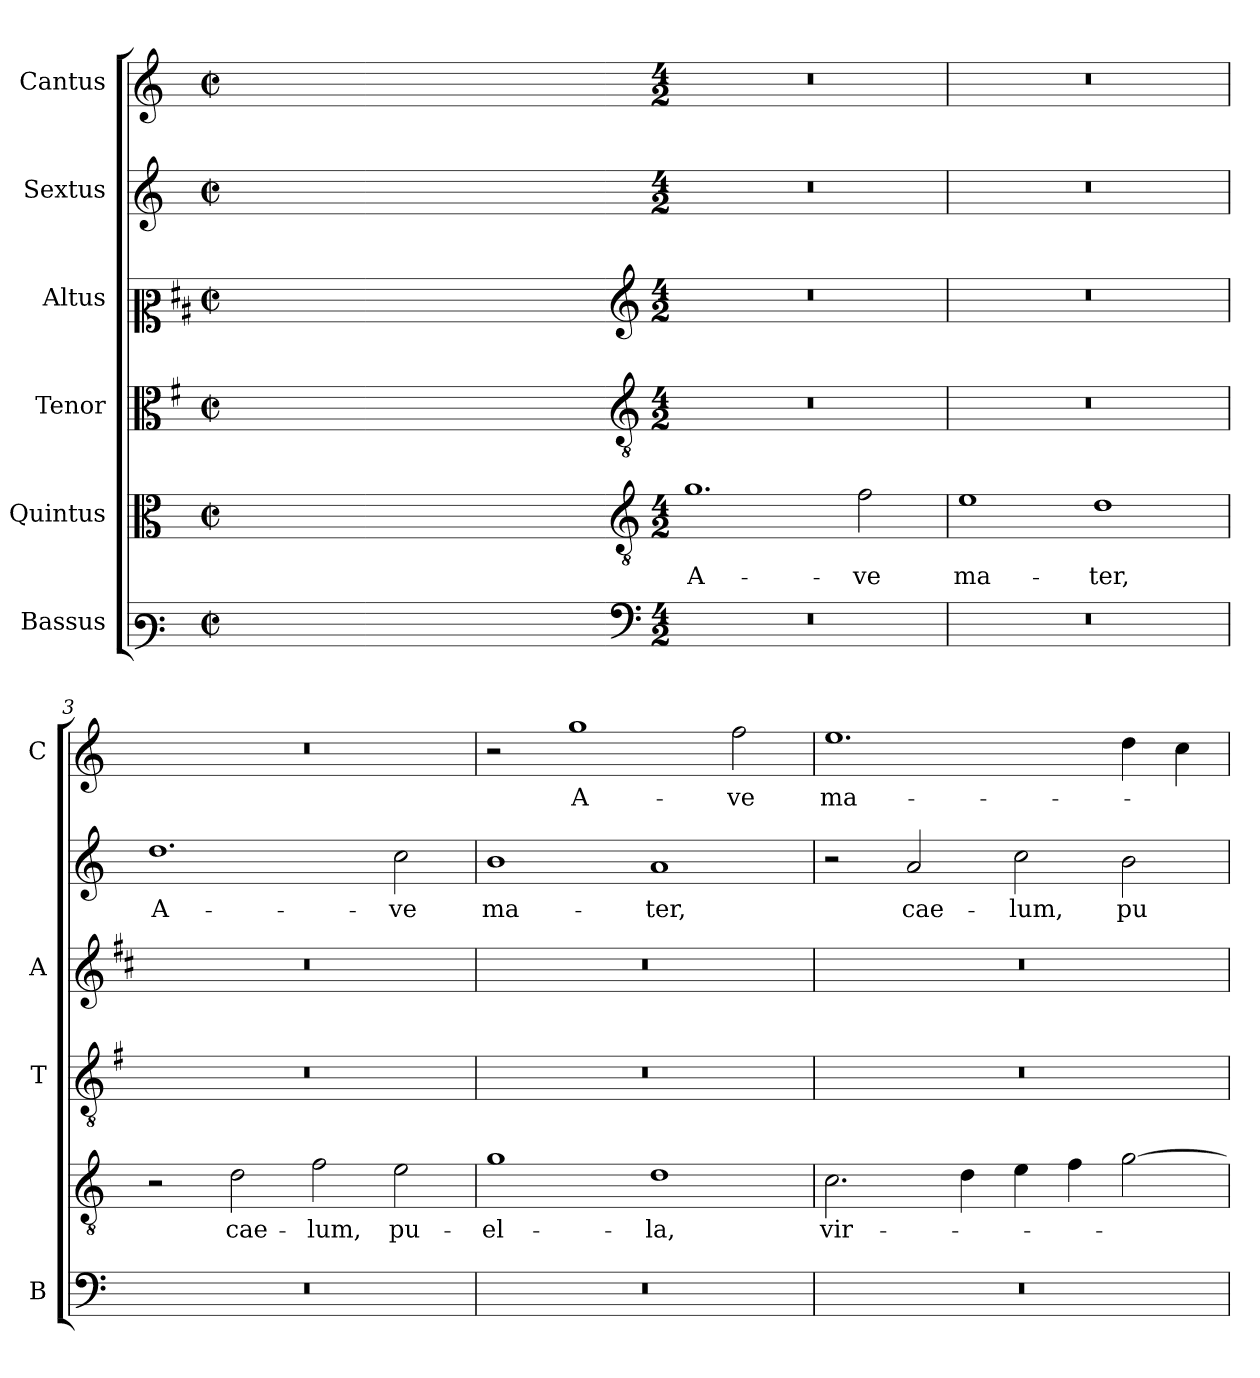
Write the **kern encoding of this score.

**kern	**kern	**text	**kern	**kern	**kern	**text	**kern	**text
*part6	*part5	*part5	*part4	*part3	*part2	*part2	*part1	*part1
*staff6	*staff5	*staff5	*staff4	*staff3	*staff2	*staff2	*staff1	*staff1
*I"Bassus	*I"Quintus	*	*I"Tenor	*I"Altus	*I"Sextus	*	*I"Cantus	*
*I'B	*	*	*I'T	*I'A	*	*	*I'C	*
*clefF3	*clefC3	*	*clefC3	*clefC2	*clefG2	*	*clefG2	*
*	*	*	*ITrd4c7	*ITrd1c2	*	*	*	*
*k[]	*k[]	*	*k[]	*k[]	*k[]	*	*k[]	*
*C:	*C:	*	*C:	*C:	*C:	*	*C:	*
*M2/2	*M2/2	*	*M2/2	*M2/2	*M2/2	*	*M2/2	*
*met(c|)	*met(c|)	*	*met(c|)	*met(c|)	*met(c|)	*	*met(c|)	*
=	=	=	=	=	=	=	=	=
1ryy	1ryy	.	1ryy	1ryy	1ryy	.	1ryy	.
=1X-	=1X-	=1X-	=1X-	=1X-	=1X-	=1X-	=1X-	=1X-
4ryy	4ryy	.	4ryy	4ryy	4ryy	.	4ryy	.
4ryy	4ryy	.	4ryy	4ryy	4ryy	.	4ryy	.
4ryy	4ryy	.	4ryy	4ryy	4ryy	.	4ryy	.
4ryy	4ryy	.	4ryy	4ryy	4ryy	.	4ryy	.
=1-	=1-	=1-	=1-	=1-	=1-	=1-	=1-	=1-
*clefF4	*clefGv2	*	*clefGv2	*clefG2	*	*	*	*
*M4/2	*M4/2	*	*M4/2	*M4/2	*M4/2	*	*M4/2	*
!	!	!LO:LY:b	!	!	!	!	!	!
0r	1.g	A-	0r	0r	0r	.	0r	.
!	!	!LO:LY:b	!	!	!	!	!	!
.	2f\	-ve	.	.	.	.	.	.
=2	=2	=2	=2	=2	=2	=2	=2	=2
!	!	!LO:LY:b	!	!	!	!	!	!
0r	1e	ma-	0r	0r	0r	.	0r	.
!	!	!LO:LY:b	!	!	!	!	!	!
.	1d	-ter,	.	.	.	.	.	.
=3	=3	=3	=3	=3	=3	=3	=3	=3
!	!	!	!	!	!	!LO:LY:b	!	!
0r	2r	.	0r	0r	1.dd	A-	0r	.
!	!	!LO:LY:b	!	!	!	!	!	!
.	2d\	cae-	.	.	.	.	.	.
!	!	!LO:LY:b	!	!	!	!	!	!
.	2f\	-lum,	.	.	.	.	.	.
!	!	!LO:LY:b	!	!	!	!LO:LY:b	!	!
.	2e\	pu-	.	.	2cc\	-ve	.	.
=4	=4	=4	=4	=4	=4	=4	=4	=4
!	!	!LO:LY:b	!	!	!	!LO:LY:b	!	!
0r	1g	-el-	0r	0r	1b	ma-	2r	.
!	!	!	!	!	!	!	!	!LO:LY:b
.	.	.	.	.	.	.	1gg	A-
!	!	!LO:LY:b	!	!	!	!LO:LY:b	!	!
.	1d	-la,	.	.	1a	-ter,	.	.
!	!	!	!	!	!	!	!	!LO:LY:b
.	.	.	.	.	.	.	2ff\	-ve
=5	=5	=5	=5	=5	=5	=5	=5	=5
!	!	!LO:LY:b	!	!	!	!	!	!LO:LY:b
0r	2.c\	vir-	0r	0r	2r	.	1.ee	ma-
!	!	!	!	!	!	!LO:LY:b	!	!
.	.	.	.	.	2a/	cae-	.	.
.	4d\	.	.	.	.	.	.	.
!	!	!	!	!	!	!LO:LY:b	!	!
.	4e\	.	.	.	2cc\	-lum,	.	.
.	4f\	.	.	.	.	.	.	.
!	!	!	!	!	!	!LO:LY:b	!	!
.	[2g\	.	.	.	2b\	pu-	4dd\	.
.	.	.	.	.	.	.	4cc\	.
=	=	=	=	=	=	=	=	=
*-	*-	*-	*-	*-	*-	*-	*-	*-
